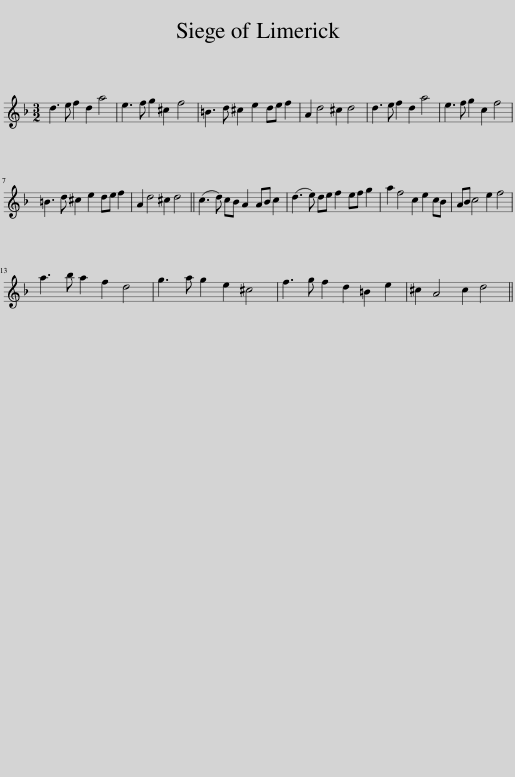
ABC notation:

X:1
L:1/8
M:3/2
I:linebreak $
K:Dmin
V:1 treble
V:1
 d3 e f2 d2 a4 | e3 f g2 ^c2 f4 | =B3 d ^c2 e2 de f2 | A2 d4 ^c2 d4 | d3 e f2 d2 a4 | %5
 e3 f g2 c2 f4 |$ =B3 d ^c2 e2 de f2 | A2 d4 ^c2 d4 || (c3 d) cB A2 AB c2 | (d3 e) de f2 ef g2 | %10
 a2 f4 c2 e2 cB | AB c4 e2 f4 |$ a3 b a2 f2 d4 | g3 a g2 e2 ^c4 | f3 g f2 d2 =B2 e2 | %15
 ^c2 A4 c2 d4 || %16
